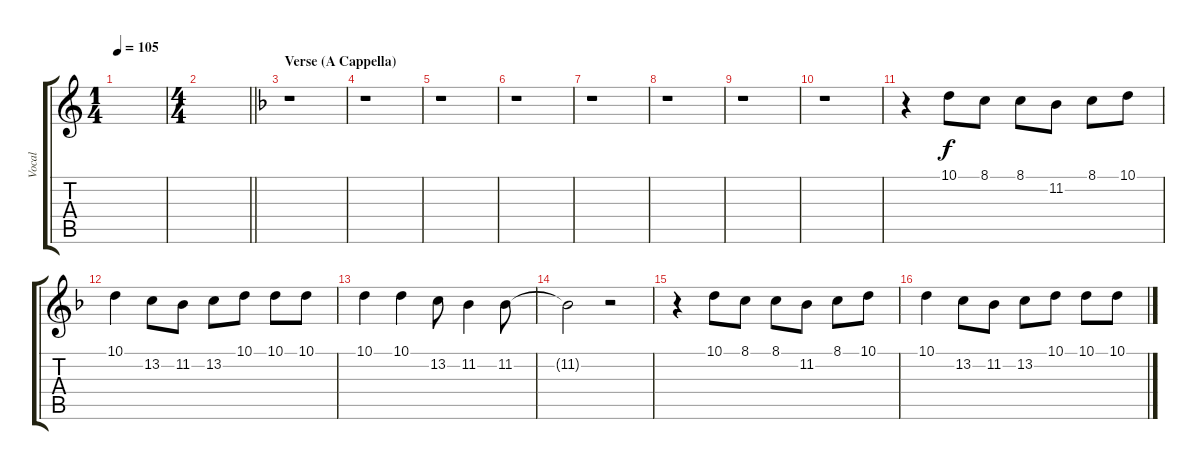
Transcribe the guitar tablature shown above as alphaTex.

\track ("Vocal" "Vocal") {instrument frenchhorn}
\staff {score tabs}
\tuning (E4 B3 G3 D3 A2 E2) {hide}
\ts (1 4)
\tempo 105
\clef g2
\ks c
|
\ts (4 4)
\barLineRight lightlight
|
\section ("" "Verse (A Cappella)")
\ks f
r.1 |
r.1 |
r.1 |
r.1 |
r.1 |
r.1 |
r.1 |
r.1 |
r.4 10.1.8 8.1.8 8.1.8 11.2.8 8.1.8 10.1.8 |
10.1.4 13.2.8 11.2.8 13.2.8 10.1.8 10.1.8 10.1.8 |
10.1.4 10.1.4 13.2.8 11.2.4 11.2.8 |
11.2{t}.2 r.2 |
r.4 10.1.8 8.1.8 8.1.8 11.2.8 8.1.8 10.1.8 |
10.1.4 13.2.8 11.2.8 13.2.8 10.1.8 10.1.8 10.1.8
